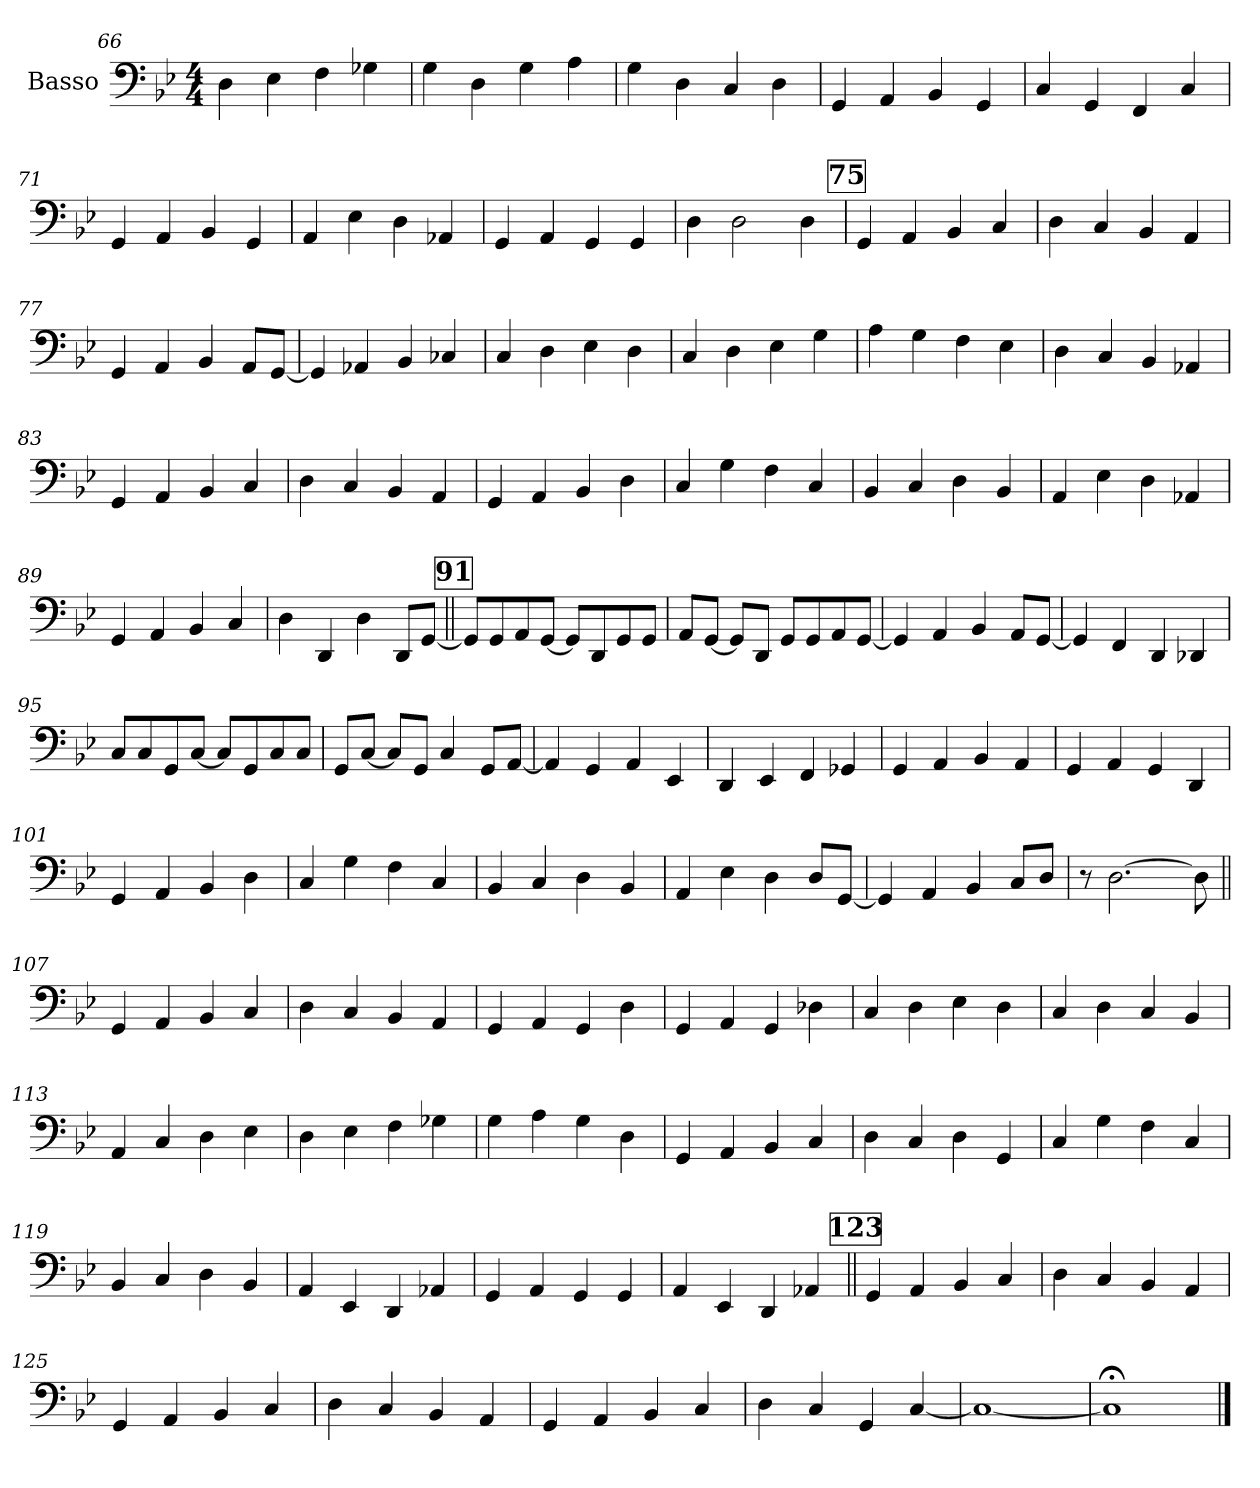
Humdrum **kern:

**kern
*part1
*staff1
*I"Basso
*
*k[b-e-]
*B-:
*M4/4
=66
4D
4E-
4F
4G-X
=67
4G
4D
4G
4A
=68
4G
4D
4C
4D
=69
4GG
4AA
4BB-
4GG
=70
4C
4GG
4FF
4C
=71
4GG
4AA
4BB-
4GG
=72
4AA
4E-
4D
4AA-X
=73
4GG
4AA
4GG
4GG
=74
4D
2D
4D
!!LO:REH:place=s1:t=75
=75
4GG
4AA
4BB-
4C
=76
4D
4C
4BB-
4AA
=77
4GG
4AA
4BB-
8AAL
[8GGJ
=78
4GG]
4AA-X
4BB-
4C-X
=79
4C
4D
4E-
4D
=80
4C
4D
4E-
4G
=81
4A
4G
4F
4E-
=82
4D
4C
4BB-
4AA-X
=83
4GG
4AA
4BB-
4C
=84
4D
4C
4BB-
4AA
=85
4GG
4AA
4BB-
4D
=86
4C
4G
4F
4C
=87
4BB-
4C
4D
4BB-
=88
4AA
4E-
4D
4AA-X
=89
4GG
4AA
4BB-
4C
=90
4D
4DD
4D
8DDL
[8GGJ
!!LO:REH:place=s1:t=91
=91||
8GGL]
8GG
8AA
[8GGJ
8GGL]
8DD
8GG
8GGJ
=92
8AAL
[8GGJ
8GGL]
8DDJ
8GGL
8GG
8AA
[8GGJ
=93
4GG]
4AA
4BB-
8AAL
[8GGJ
=94
4GG]
4FF
4DD
4DD-X
=95
8CL
8C
8GG
[8CJ
8CL]
8GG
8C
8CJ
=96
8GGL
[8CJ
8CL]
8GGJ
4C
8GGL
[8AAJ
=97
4AA]
4GG
4AA
4EE-
=98
4DD
4EE-
4FF
4GG-X
=99
4GG
4AA
4BB-
4AA
=100
4GG
4AA
4GG
4DD
=101
4GG
4AA
4BB-
4D
=102
4C
4G
4F
4C
=103
4BB-
4C
4D
4BB-
=104
4AA
4E-
4D
8DL
[8GGJ
=105
4GG]
4AA
4BB-
8CL
8DJ
=106
8r
[2.D
8D]
=107||
4GG
4AA
4BB-
4C
=108
4D
4C
4BB-
4AA
=109
4GG
4AA
4GG
4D
=110
4GG
4AA
4GG
4D-X
=111
4C
4D
4E-
4D
=112
4C
4D
4C
4BB-
=113
4AA
4C
4D
4E-
=114
4D
4E-
4F
4G-X
=115
4G
4A
4G
4D
=116
4GG
4AA
4BB-
4C
=117
4D
4C
4D
4GG
=118
4C
4G
4F
4C
=119
4BB-
4C
4D
4BB-
=120
4AA
4EE-
4DD
4AA-X
=121
4GG
4AA
4GG
4GG
=122
4AA
4EE-
4DD
4AA-X
!!LO:REH:place=s1:t=123
=123||
4GG
4AA
4BB-
4C
=124
4D
4C
4BB-
4AA
=125
4GG
4AA
4BB-
4C
=126
4D
4C
4BB-
4AA
=127
4GG
4AA
4BB-
4C
=128
4D
4C
4GG
[4C
=129
1C_
=130
1C;<]
==
*-
